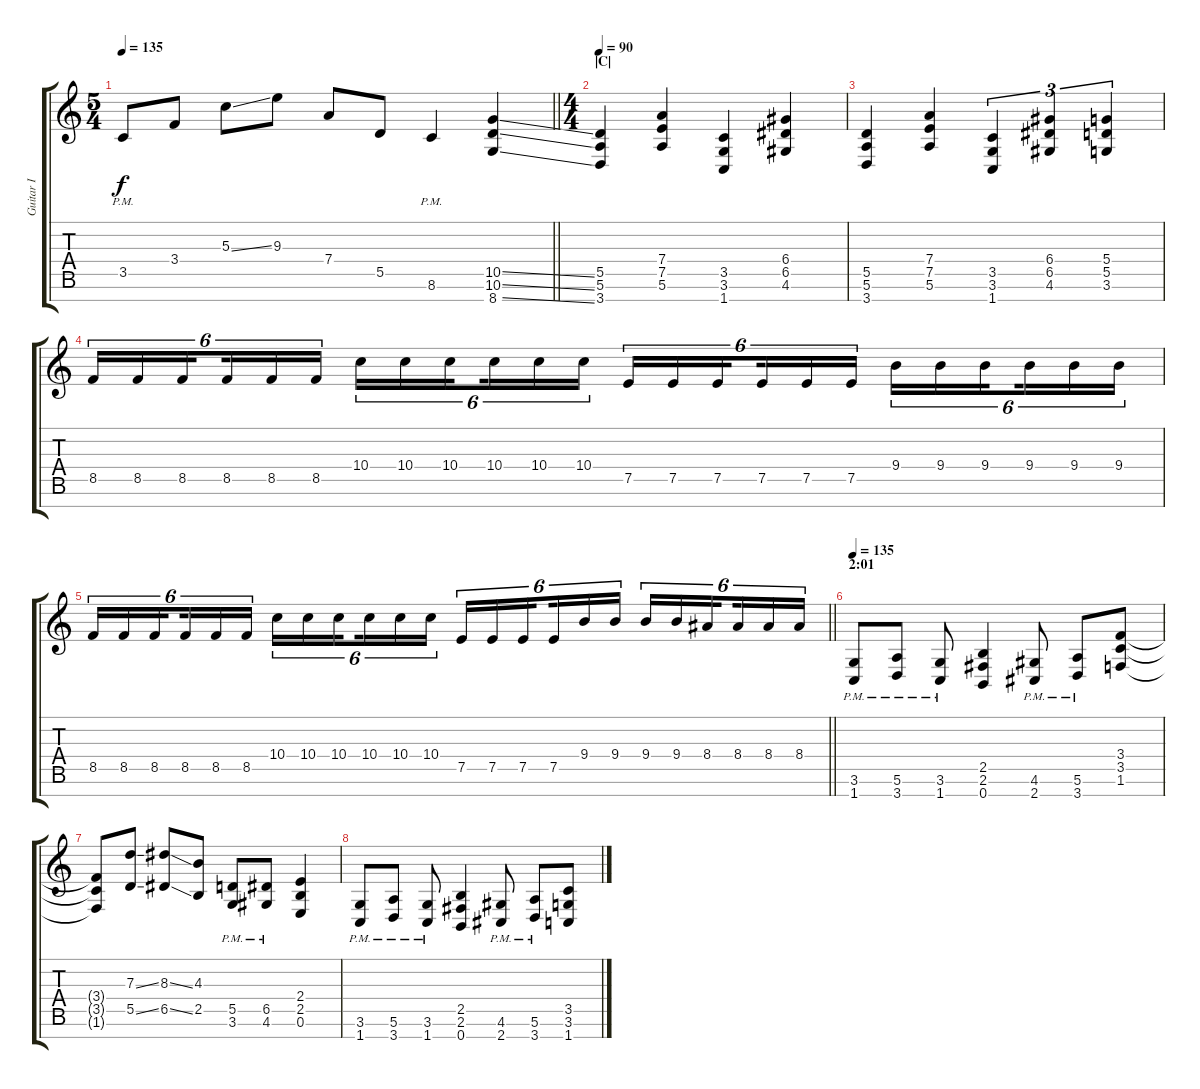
\track ("Guitar I" "Guitar I") {instrument distortionguitar}
\staff {score tabs}
\tuning (E4 B3 G3 D3 A2 E2 B1) {hide}
\ts (5 4)
\tempo 135
\clef g2
\barLineRight lightlight
\ks c
3.5{pm}.8{dy f} 3.4.8 5.3{ss}.8 9.3.8 7.4.8 5.5.8 8.6{pm}.4 (10.5{ss} 10.6{ss} 8.7{ss}).4 |
\ts (4 4)
\section ("" "|C|")
\tempo 90
(5.5 5.6 3.7).4 (7.4 7.5 5.6).4 (3.5 3.6 1.7).4 (6.4 6.5 4.6).4 |
(5.5 5.6 3.7).4 (7.4 7.5 5.6).4 (3.5 3.6 1.7).4{tu (3 2)} (6.4 6.5 4.6).4{tu (3 2)} (5.4 5.5 3.6).4{tu (3 2)} |
8.5.16{tu (6 4)} 8.5.16{tu (6 4)} 8.5.16{tu (6 4) beam splitsecondary} 8.5.16{tu (6 4)} 8.5.16{tu (6 4)} 8.5.16{tu (6 4)} 10.4.16{tu (6 4)} 10.4.16{tu (6 4)} 10.4.16{tu (6 4) beam splitsecondary} 10.4.16{tu (6 4)} 10.4.16{tu (6 4)} 10.4.16{tu (6 4)} 7.5.16{tu (6 4)} 7.5.16{tu (6 4)} 7.5.16{tu (6 4) beam splitsecondary} 7.5.16{tu (6 4)} 7.5.16{tu (6 4)} 7.5.16{tu (6 4)} 9.4.16{tu (6 4)} 9.4.16{tu (6 4)} 9.4.16{tu (6 4) beam splitsecondary} 9.4.16{tu (6 4)} 9.4.16{tu (6 4)} 9.4.16{tu (6 4)} |
\barLineRight lightlight
8.5.16{tu (6 4)} 8.5.16{tu (6 4)} 8.5.16{tu (6 4) beam splitsecondary} 8.5.16{tu (6 4)} 8.5.16{tu (6 4)} 8.5.16{tu (6 4)} 10.4.16{tu (6 4)} 10.4.16{tu (6 4)} 10.4.16{tu (6 4) beam splitsecondary} 10.4.16{tu (6 4)} 10.4.16{tu (6 4)} 10.4.16{tu (6 4)} 7.5.16{tu (6 4)} 7.5.16{tu (6 4)} 7.5.16{tu (6 4) beam splitsecondary} 7.5.16{tu (6 4)} 9.4.16{tu (6 4)} 9.4.16{tu (6 4)} 9.4.16{tu (6 4)} 9.4.16{tu (6 4)} 8.4.16{tu (6 4) beam splitsecondary} 8.4.16{tu (6 4)} 8.4.16{tu (6 4)} 8.4.16{tu (6 4)} |
\section ("" "2:01")
\tempo 135
(3.6{pm} 1.7{pm}).8 (5.6{pm} 3.7{pm}).8 (3.6{pm} 1.7{pm}).8 (2.5 2.6 0.7).4 (4.6{pm} 2.7{pm}).8 (5.6{pm} 3.7{pm}).8 (3.4 3.5 1.6).8 |
(3.4{t} 3.5{t} 1.6{t}).8 (7.3{ss} 5.5{ss}).8 (8.3{ss} 6.5{ss}).8 (4.3 2.5).8 (5.5{pm} 3.6{pm}).8 (6.5{pm} 4.6{pm}).8 (2.4 2.5 0.6).4 |
(3.6{pm} 1.7{pm}).8 (5.6{pm} 3.7{pm}).8 (3.6{pm} 1.7{pm}).8 (2.5 2.6 0.7).4 (4.6{pm} 2.7{pm}).8 (5.6{pm} 3.7{pm}).8 (3.5 3.6 1.7).8
